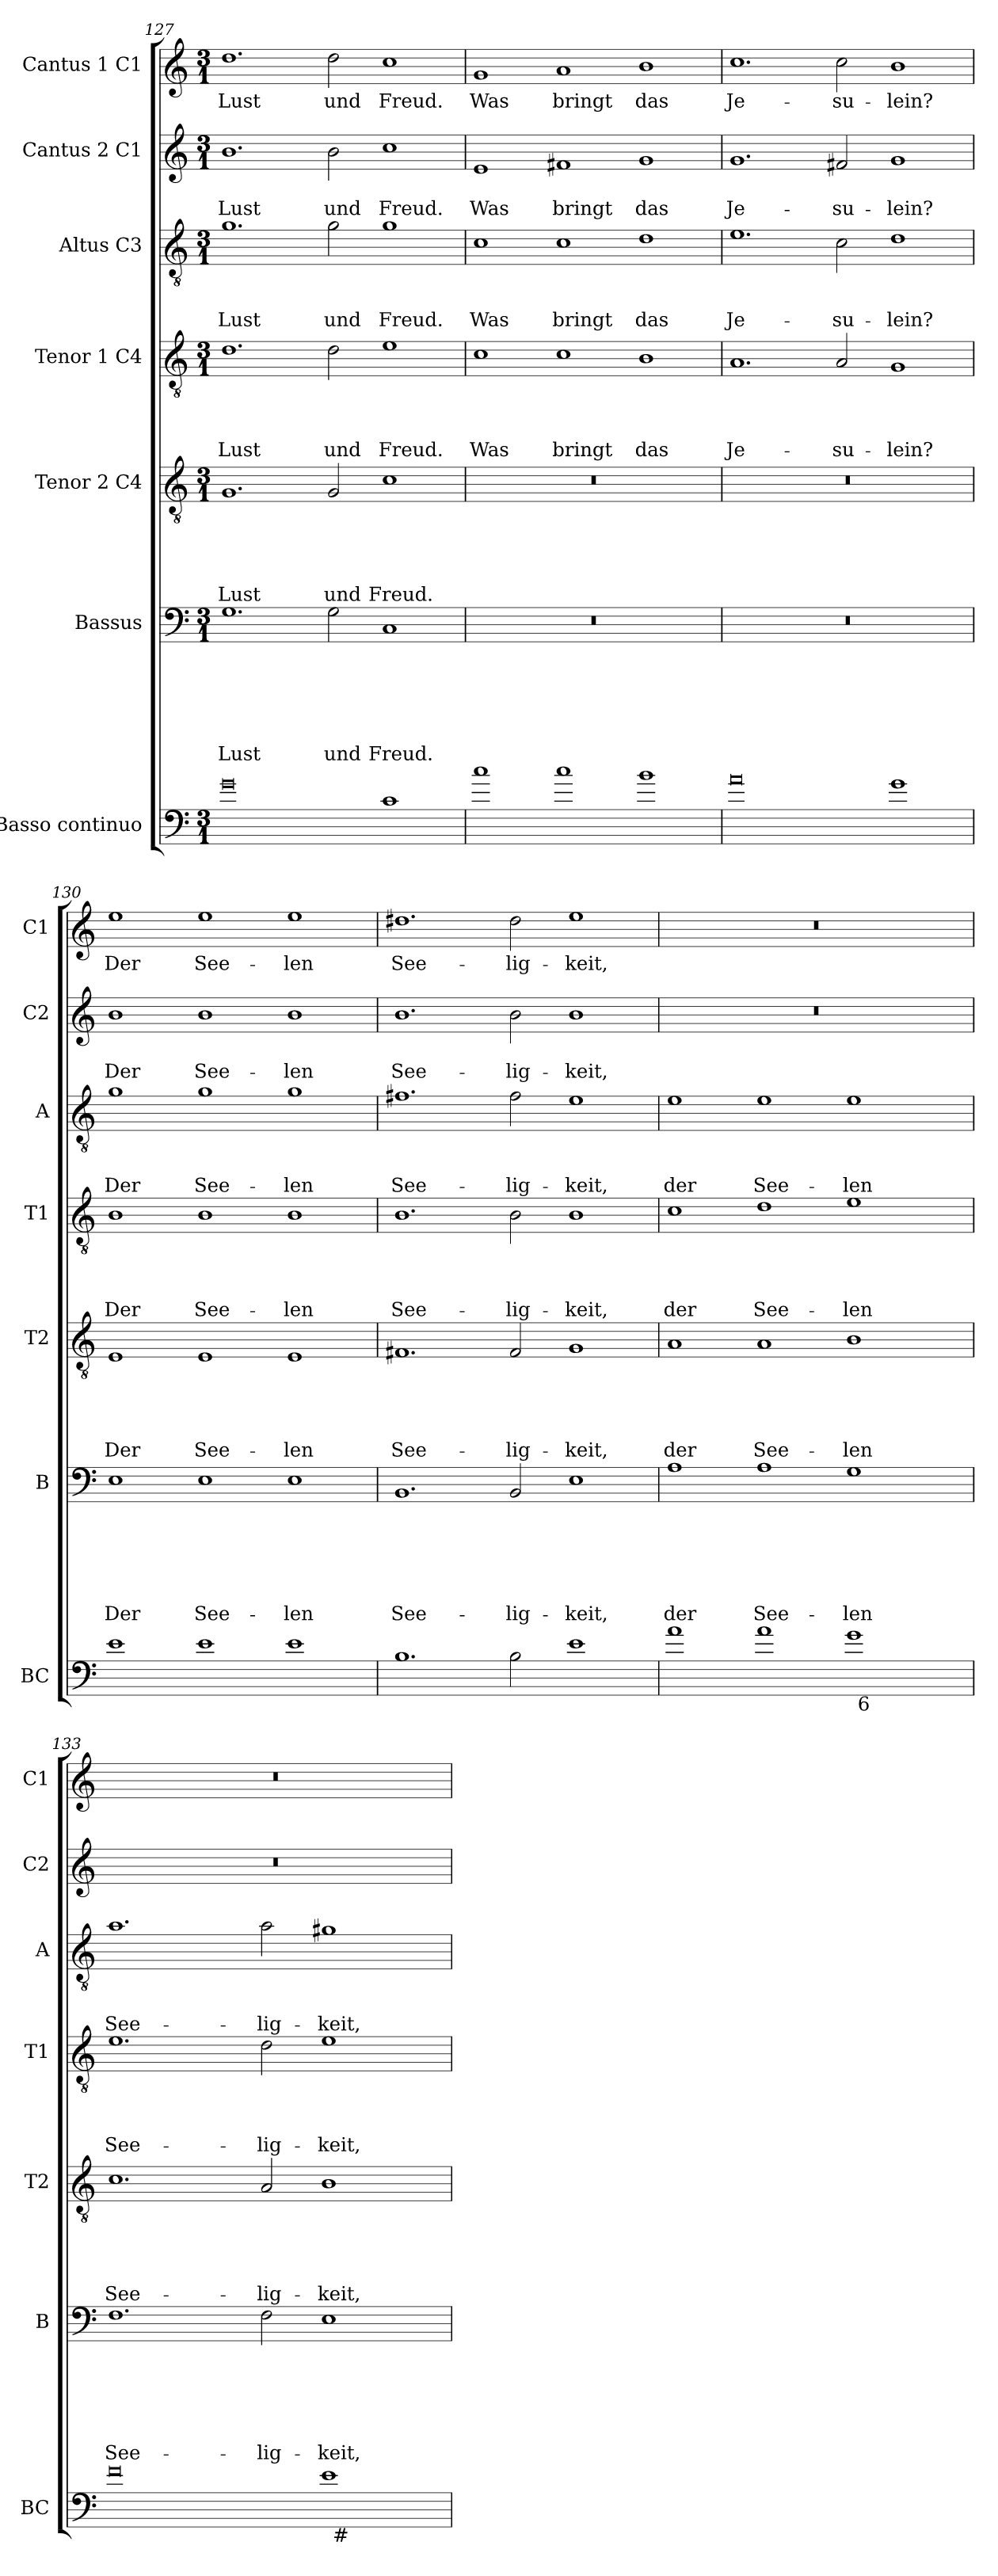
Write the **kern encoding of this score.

**kern	**kern	**text	**text	**text	**text	**text	**text	**kern	**text	**text	**text	**text	**text	**kern	**text	**text	**text	**text	**kern	**text	**text	**text	**kern	**text	**text	**kern	**text
*part7	*part6	*part6	*part6	*part6	*part6	*part6	*part6	*part5	*part5	*part5	*part5	*part5	*part5	*part4	*part4	*part4	*part4	*part4	*part3	*part3	*part3	*part3	*part2	*part2	*part2	*part1	*part1
*staff7	*staff6	*staff6	*staff6	*staff6	*staff6	*staff6	*staff6	*staff5	*staff5	*staff5	*staff5	*staff5	*staff5	*staff4	*staff4	*staff4	*staff4	*staff4	*staff3	*staff3	*staff3	*staff3	*staff2	*staff2	*staff2	*staff1	*staff1
*I"Basso continuo	*I"Bassus	*	*	*	*	*	*	*I"Tenor 2 C4	*	*	*	*	*	*I"Tenor 1 C4	*	*	*	*	*I"Altus C3	*	*	*	*I"Cantus 2 C1	*	*	*I"Cantus 1 C1	*
*I'BC	*I'B	*	*	*	*	*	*	*I'T2	*	*	*	*	*	*I'T1	*	*	*	*	*I'A	*	*	*	*I'C2	*	*	*I'C1	*
*clefF4	*clefF4	*	*	*	*	*	*	*clefGv2	*	*	*	*	*	*clefGv2	*	*	*	*	*clefGv2	*	*	*	*clefG2	*	*	*clefG2	*
*ITrd7c12	*	*	*	*	*	*	*	*	*	*	*	*	*	*	*	*	*	*	*	*	*	*	*	*	*	*	*
*k[]	*k[]	*	*	*	*	*	*	*k[]	*	*	*	*	*	*k[]	*	*	*	*	*k[]	*	*	*	*k[]	*	*	*k[]	*
*C:	*C:	*	*	*	*	*	*	*C:	*	*	*	*	*	*C:	*	*	*	*	*C:	*	*	*	*C:	*	*	*C:	*
*M3/1	*M3/1	*	*	*	*	*	*	*M3/1	*	*	*	*	*	*M3/1	*	*	*	*	*M3/1	*	*	*	*M3/1	*	*	*M3/1	*
=127	=127	=127	=127	=127	=127	=127	=127	=127	=127	=127	=127	=127	=127	=127	=127	=127	=127	=127	=127	=127	=127	=127	=127	=127	=127	=127	=127
!	!	!	!	!	!	!	!LO:LY:b	!	!	!	!	!	!LO:LY:b	!	!	!	!	!LO:LY:b	!	!	!	!LO:LY:b	!	!	!LO:LY:b	!	!LO:LY:b
0G	1.G	.	.	.	.	.	Lust	1.G	.	.	.	.	Lust	1.d	.	.	.	Lust	1.g	.	.	Lust	1.b	.	Lust	1.dd	Lust
!	!	!	!	!	!	!	!LO:LY:b	!	!	!	!	!	!LO:LY:b	!	!	!	!	!LO:LY:b	!	!	!	!LO:LY:b	!	!	!LO:LY:b	!	!LO:LY:b
.	2G\	.	.	.	.	.	und	2G/	.	.	.	.	und	2d\	.	.	.	und	2g\	.	.	und	2b\	.	und	2dd\	und
!	!	!	!	!	!	!	!LO:LY:b	!	!	!	!	!	!LO:LY:b	!	!	!	!	!LO:LY:b	!	!	!	!LO:LY:b	!	!	!LO:LY:b	!	!LO:LY:b
1C	1C	.	.	.	.	.	Freud.	1c	.	.	.	.	Freud.	1e	.	.	.	Freud.	1g	.	.	Freud.	1cc	.	Freud.	1cc	Freud.
=128	=128	=128	=128	=128	=128	=128	=128	=128	=128	=128	=128	=128	=128	=128	=128	=128	=128	=128	=128	=128	=128	=128	=128	=128	=128	=128	=128
!	!LO:N:vis=1	!	!	!	!	!	!	!LO:N:vis=1	!	!	!	!	!	!	!	!	!	!LO:LY:b	!	!	!	!LO:LY:b	!	!	!LO:LY:b	!	!LO:LY:b
1c	0.r	.	.	.	.	.	.	0.r	.	.	.	.	.	1c	.	.	.	Was	1c	.	.	Was	1e	.	Was	1g	Was
!	!	!	!	!	!	!	!	!	!	!	!	!	!	!	!	!	!	!LO:LY:b	!	!	!	!LO:LY:b	!	!	!LO:LY:b	!	!LO:LY:b
1c	.	.	.	.	.	.	.	.	.	.	.	.	.	1c	.	.	.	bringt	1c	.	.	bringt	1f#X	.	bringt	1a	bringt
!	!	!	!	!	!	!	!	!	!	!	!	!	!	!	!	!	!	!LO:LY:b	!	!	!	!LO:LY:b	!	!	!LO:LY:b	!	!LO:LY:b
1B	.	.	.	.	.	.	.	.	.	.	.	.	.	1B	.	.	.	das	1d	.	.	das	1g	.	das	1b	das
=129	=129	=129	=129	=129	=129	=129	=129	=129	=129	=129	=129	=129	=129	=129	=129	=129	=129	=129	=129	=129	=129	=129	=129	=129	=129	=129	=129
!	!LO:N:vis=1	!	!	!	!	!	!	!LO:N:vis=1	!	!	!	!	!	!	!	!	!	!LO:LY:b	!	!	!	!LO:LY:b	!	!	!LO:LY:b	!	!LO:LY:b
0A	0.r	.	.	.	.	.	.	0.r	.	.	.	.	.	1.A	.	.	.	Je-	1.e	.	.	Je-	1.g	.	Je-	1.cc	Je-
!	!	!	!	!	!	!	!	!	!	!	!	!	!	!	!	!	!	!LO:LY:b	!	!	!	!LO:LY:b	!	!	!LO:LY:b	!	!LO:LY:b
.	.	.	.	.	.	.	.	.	.	.	.	.	.	2A/	.	.	.	-su-	2c\	.	.	-su-	2f#X/	.	-su-	2cc\	-su-
!	!	!	!	!	!	!	!	!	!	!	!	!	!	!	!	!	!	!LO:LY:b:rj	!	!	!	!LO:LY:b:rj	!	!	!LO:LY:b:rj	!	!LO:LY:b:rj
1G	.	.	.	.	.	.	.	.	.	.	.	.	.	1G	.	.	.	-lein?	1d	.	.	-lein?	1g	.	-lein?	1b	-lein?
=130	=130	=130	=130	=130	=130	=130	=130	=130	=130	=130	=130	=130	=130	=130	=130	=130	=130	=130	=130	=130	=130	=130	=130	=130	=130	=130	=130
!	!	!	!	!	!	!	!LO:LY:b	!	!	!	!	!	!LO:LY:b	!	!	!	!	!LO:LY:b	!	!	!	!LO:LY:b	!	!	!LO:LY:b	!	!LO:LY:b
1E	1E	.	.	.	.	.	Der	1E	.	.	.	.	Der	1B	.	.	.	Der	1g	.	.	Der	1b	.	Der	1ee	Der
!	!	!	!	!	!	!	!LO:LY:b	!	!	!	!	!	!LO:LY:b	!	!	!	!	!LO:LY:b	!	!	!	!LO:LY:b	!	!	!LO:LY:b	!	!LO:LY:b
1E	1E	.	.	.	.	.	See-	1E	.	.	.	.	See-	1B	.	.	.	See-	1g	.	.	See-	1b	.	See-	1ee	See-
!	!	!	!	!	!	!	!LO:LY:b	!	!	!	!	!	!LO:LY:b	!	!	!	!	!LO:LY:b	!	!	!	!LO:LY:b	!	!	!LO:LY:b	!	!LO:LY:b
1E	1E	.	.	.	.	.	-len	1E	.	.	.	.	-len	1B	.	.	.	-len	1g	.	.	-len	1b	.	-len	1ee	-len
=131	=131	=131	=131	=131	=131	=131	=131	=131	=131	=131	=131	=131	=131	=131	=131	=131	=131	=131	=131	=131	=131	=131	=131	=131	=131	=131	=131
!	!	!	!	!	!	!	!LO:LY:b	!	!	!	!	!	!LO:LY:b	!	!	!	!	!LO:LY:b	!	!	!	!LO:LY:b	!	!	!LO:LY:b	!	!LO:LY:b
1.BB	1.BB	.	.	.	.	.	See-	1.F#X	.	.	.	.	See-	1.B	.	.	.	See-	1.f#X	.	.	See-	1.b	.	See-	1.dd#X	See-
!	!	!	!	!	!	!	!LO:LY:b	!	!	!	!	!	!LO:LY:b	!	!	!	!	!LO:LY:b	!	!	!	!LO:LY:b	!	!	!LO:LY:b	!	!LO:LY:b
2BB\	2BB/	.	.	.	.	.	-lig-	2F#/	.	.	.	.	-lig-	2B\	.	.	.	-lig-	2f#\	.	.	-lig-	2b\	.	-lig-	2dd#\	-lig-
!	!	!	!	!	!	!	!LO:LY:b:rj	!	!	!	!	!	!LO:LY:b:rj	!	!	!	!	!LO:LY:b:rj	!	!	!	!LO:LY:b:rj	!	!	!LO:LY:b:rj	!	!LO:LY:b:rj
1E	1E	.	.	.	.	.	-keit,	1G	.	.	.	.	-keit,	1B	.	.	.	-keit,	1e	.	.	-keit,	1b	.	-keit,	1ee	-keit,
!!LO:PB:g=z
=132	=132	=132	=132	=132	=132	=132	=132	=132	=132	=132	=132	=132	=132	=132	=132	=132	=132	=132	=132	=132	=132	=132	=132	=132	=132	=132	=132
!	!	!	!	!	!	!	!LO:LY:b	!	!	!	!	!	!LO:LY:b	!	!	!	!	!LO:LY:b	!	!	!	!LO:LY:b	!LO:N:vis=1	!	!	!LO:N:vis=1	!
*^	*	*	*	*	*	*	*	*	*	*	*	*	*	*	*	*	*	*	*	*	*	*	*	*	*	*	*
1A	1ryy	1A	.	.	.	.	.	der	1A	.	.	.	.	der	1c	.	.	.	der	1e	.	.	der	0.r	.	.	0.r	.
!	!	!	!	!	!	!	!	!LO:LY:b	!	!	!	!	!	!LO:LY:b	!	!	!	!	!LO:LY:b	!	!	!	!LO:LY:b	!	!	!	!	!
1A	1ryy	1A	.	.	.	.	.	See-	1A	.	.	.	.	See-	1d	.	.	.	See-	1e	.	.	See-	.	.	.	.	.
!	!	!	!	!	!	!	!	!LO:LY:b	!	!	!	!	!	!LO:LY:b	!	!	!	!	!LO:LY:b	!	!	!	!LO:LY:b	!	!	!	!	!
1G	32ryy	1G	.	.	.	.	.	-len	1B	.	.	.	.	-len	1e	.	.	.	-len	1e	.	.	-len	.	.	.	.	.
!	!LO:TX:b:t=6	!	!	!	!	!	!	!	!	!	!	!	!	!	!	!	!	!	!	!	!	!	!	!	!	!	!	!
.	2ryy	.	.	.	.	.	.	.	.	.	.	.	.	.	.	.	.	.	.	.	.	.	.	.	.	.	.	.
.	4...ryy	.	.	.	.	.	.	.	.	.	.	.	.	.	.	.	.	.	.	.	.	.	.	.	.	.	.	.
=133	=133	=133	=133	=133	=133	=133	=133	=133	=133	=133	=133	=133	=133	=133	=133	=133	=133	=133	=133	=133	=133	=133	=133	=133	=133	=133	=133	=133
!	!	!	!	!	!	!	!	!LO:LY:b	!	!	!	!	!	!LO:LY:b	!	!	!	!	!LO:LY:b	!	!	!	!LO:LY:b	!LO:N:vis=1	!	!	!LO:N:vis=1	!
0F	1ryy	1.F	.	.	.	.	.	See-	1.c	.	.	.	.	See-	1.e	.	.	.	See-	1.a	.	.	See-	0.r	.	.	0.r	.
.	1ryy	.	.	.	.	.	.	.	.	.	.	.	.	.	.	.	.	.	.	.	.	.	.	.	.	.	.	.
!	!	!	!	!	!	!	!	!LO:LY:b	!	!	!	!	!	!LO:LY:b	!	!	!	!	!LO:LY:b	!	!	!	!LO:LY:b	!	!	!	!	!
.	.	2F\	.	.	.	.	.	-lig-	2A/	.	.	.	.	-lig-	2d\	.	.	.	-lig-	2a\	.	.	-lig-	.	.	.	.	.
!	!	!	!	!	!	!	!	!LO:LY:b:rj	!	!	!	!	!	!LO:LY:b:rj	!	!	!	!	!LO:LY:b:rj	!	!	!	!LO:LY:b:rj	!	!	!	!	!
1E	32ryy	1E	.	.	.	.	.	-keit,	1B	.	.	.	.	-keit,	1e	.	.	.	-keit,	1g#X	.	.	-keit,	.	.	.	.	.
!	!LO:TX:b:t=#	!	!	!	!	!	!	!	!	!	!	!	!	!	!	!	!	!	!	!	!	!	!	!	!	!	!	!
.	2ryy	.	.	.	.	.	.	.	.	.	.	.	.	.	.	.	.	.	.	.	.	.	.	.	.	.	.	.
.	4...ryy	.	.	.	.	.	.	.	.	.	.	.	.	.	.	.	.	.	.	.	.	.	.	.	.	.	.	.
*v	*v	*	*	*	*	*	*	*	*	*	*	*	*	*	*	*	*	*	*	*	*	*	*	*	*	*	*	*
=	=	=	=	=	=	=	=	=	=	=	=	=	=	=	=	=	=	=	=	=	=	=	=	=	=	=	=
*-	*-	*-	*-	*-	*-	*-	*-	*-	*-	*-	*-	*-	*-	*-	*-	*-	*-	*-	*-	*-	*-	*-	*-	*-	*-	*-	*-
